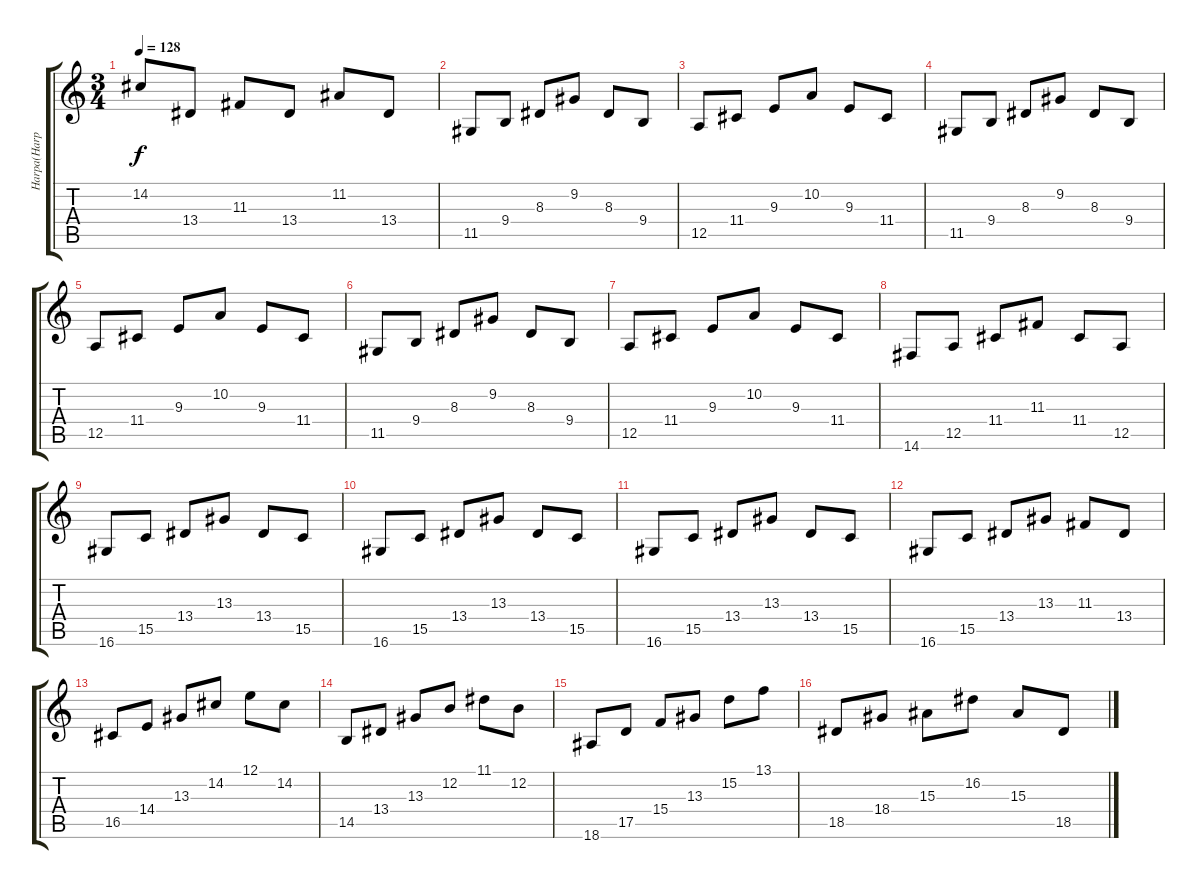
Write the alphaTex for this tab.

\track ("Harpa(Harp)" "Harpa(Harp") {instrument orchestralharp}
\staff {score tabs}
\tuning (E4 B3 G3 D3 A2 E2) {hide}
\ts (3 4)
\tempo 128
\clef g2
\ks c
14.2.8{dy f} 13.4.8 11.3.8 13.4.8 11.2.8 13.4.8 |
11.5.8 9.4.8 8.3.8 9.2.8 8.3.8 9.4.8 |
12.5.8 11.4.8 9.3.8 10.2.8 9.3.8 11.4.8 |
11.5.8 9.4.8 8.3.8 9.2.8 8.3.8 9.4.8 |
12.5.8 11.4.8 9.3.8 10.2.8 9.3.8 11.4.8 |
11.5.8 9.4.8 8.3.8 9.2.8 8.3.8 9.4.8 |
12.5.8 11.4.8 9.3.8 10.2.8 9.3.8 11.4.8 |
14.6.8 12.5.8 11.4.8 11.3.8 11.4.8 12.5.8 |
16.6.8 15.5.8 13.4.8 13.3.8 13.4.8 15.5.8 |
16.6.8 15.5.8 13.4.8 13.3.8 13.4.8 15.5.8 |
16.6.8 15.5.8 13.4.8 13.3.8 13.4.8 15.5.8 |
16.6.8 15.5.8 13.4.8 13.3.8 11.3.8 13.4.8 |
16.5.8 14.4.8 13.3.8 14.2.8 12.1.8 14.2.8 |
14.5.8 13.4.8 13.3.8 12.2.8 11.1.8 12.2.8 |
18.6.8 17.5.8 15.4.8 13.3.8 15.2.8 13.1.8 |
18.5.8 18.4.8 15.3.8 16.2.8 15.3.8 18.5.8
